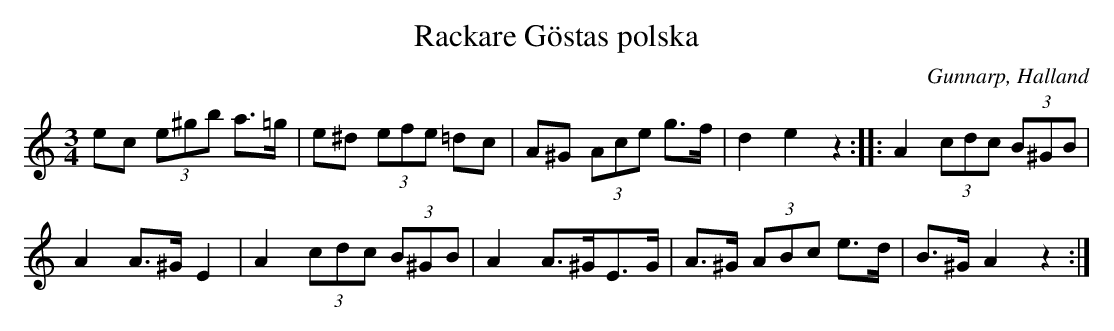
X:1
T:Rackare Göstas polska
O:Gunnarp, Halland
M:3/4
L:1/8
K:Am
ec (3e^gb a>=g | e^d (3efe =dc | A^G (3Ace g>f | d2e2z2 ::
A2(3cdc (3B^GB |; A2A>^GE2 | A2(3cdc (3B^GB | A2A>^GE>G | \
A>^G (3ABc e>d | B>^GA2z2 :|
